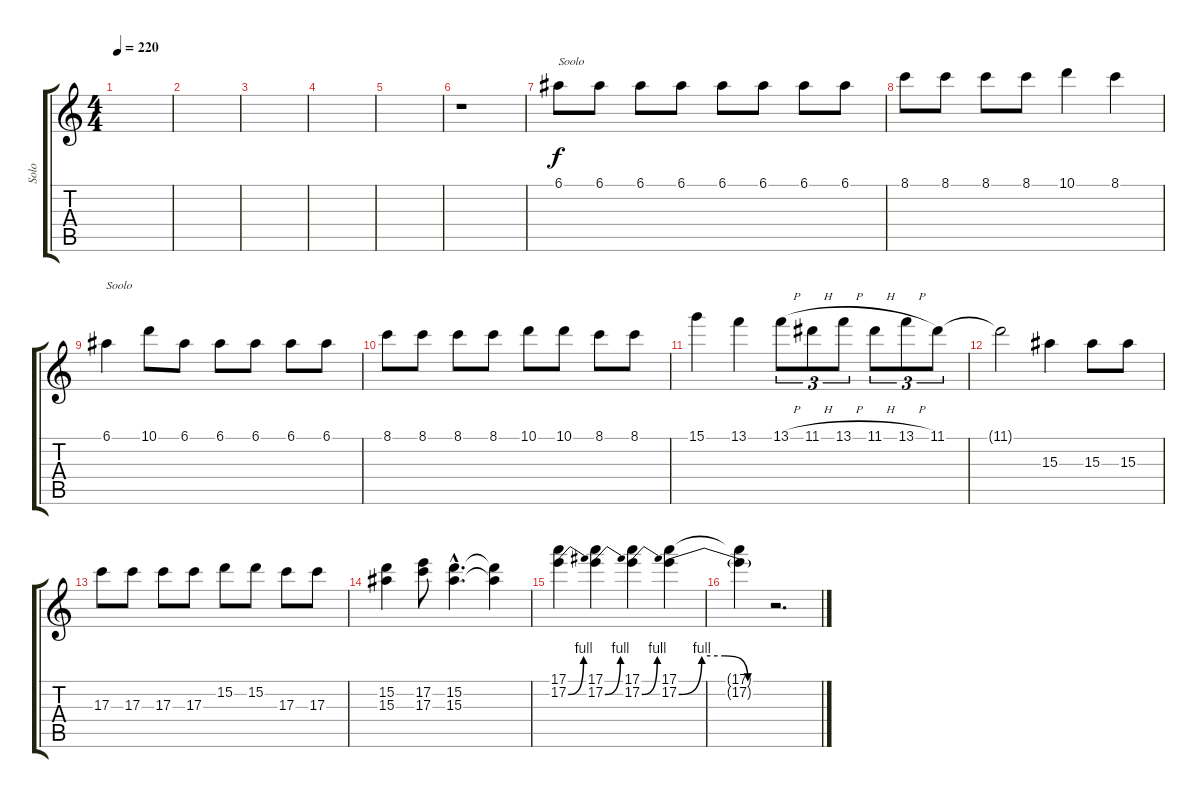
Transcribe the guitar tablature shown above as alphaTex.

\track ("Solo" "Solo") {instrument distortionguitar}
\staff {score tabs}
\tuning (E4 B3 G3 D3 A2 E2) {hide}
\ts (4 4)
\tempo 220
\clef g2
\ks c
|
|
|
|
|
r.1 |
6.1.8{txt "Soolo" dy f} 6.1.8 6.1.8 6.1.8 6.1.8 6.1.8 6.1.8 6.1.8 |
8.1.8 8.1.8 8.1.8 8.1.8 10.1.4 8.1.4 |
6.1.4{txt "Soolo"} 10.1.8 6.1.8 6.1.8 6.1.8 6.1.8 6.1.8 |
8.1.8 8.1.8 8.1.8 8.1.8 10.1.8 10.1.8 8.1.8 8.1.8 |
15.1.4 13.1.4 13.1{h}.8{tu (3 2)} 11.1{h}.8{tu (3 2)} 13.1{h}.8{tu (3 2)} 11.1{h}.8{tu (3 2)} 13.1{h}.8{tu (3 2)} 11.1.8{tu (3 2)} |
11.1{t}.2 15.3.4 15.3.8 15.3.8 |
17.3.8 17.3.8 17.3.8 17.3.8 15.2.8 15.2.8 17.3.8 17.3.8 |
(15.2 15.3).4 (17.2 17.3).8 (15.2{hac} 15.3{hac}).4{d} (15.2{t} 15.3{t}).4 |
(17.1 17.2{be (bend 0 0 60 4)}).4 (17.1 17.2{be (bend 0 0 60 4)}).4 (17.1 17.2{be (bend 0 0 60 4)}).4 (17.1 17.2{be (custom 0 0 15 4 30 4 45 0 60 0)}).4 |
(17.1{t} 17.2{t}).4 r.2{d}
